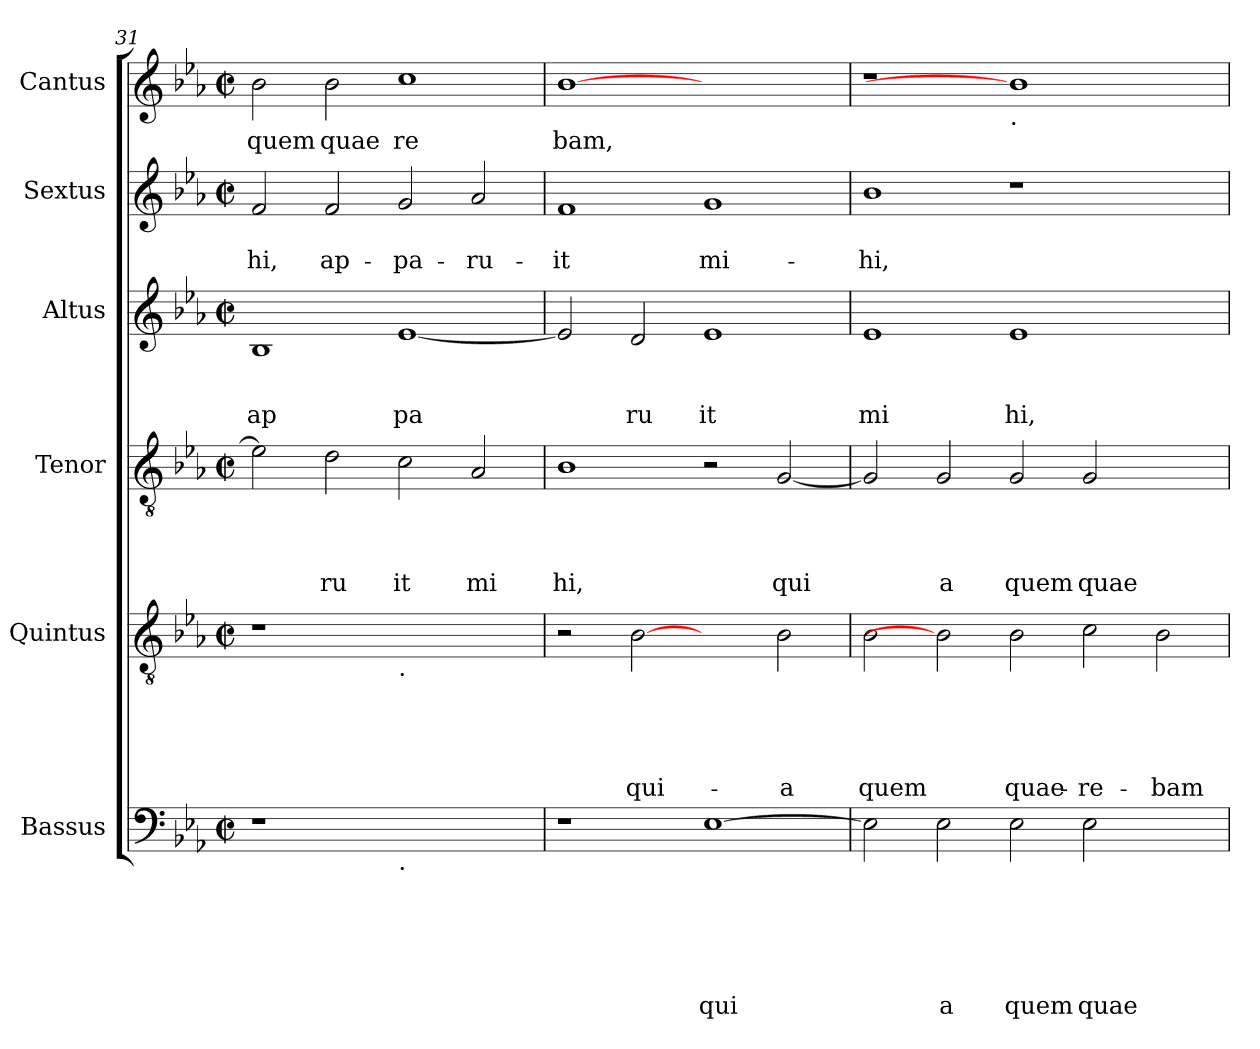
**kern	**text	**text	**text	**text	**text	**text	**kern	**text	**text	**text	**text	**text	**kern	**text	**text	**text	**text	**kern	**text	**text	**text	**kern	**text	**text	**kern	**text
*part6	*part6	*part6	*part6	*part6	*part6	*part6	*part5	*part5	*part5	*part5	*part5	*part5	*part4	*part4	*part4	*part4	*part4	*part3	*part3	*part3	*part3	*part2	*part2	*part2	*part1	*part1
*staff6	*staff6	*staff6	*staff6	*staff6	*staff6	*staff6	*staff5	*staff5	*staff5	*staff5	*staff5	*staff5	*staff4	*staff4	*staff4	*staff4	*staff4	*staff3	*staff3	*staff3	*staff3	*staff2	*staff2	*staff2	*staff1	*staff1
*I"Bassus	*	*	*	*	*	*	*I"Quintus	*	*	*	*	*	*I"Tenor	*	*	*	*	*I"Altus	*	*	*	*I"Sextus	*	*	*I"Cantus	*
*clefF4	*	*	*	*	*	*	*clefGv2	*	*	*	*	*	*clefGv2	*	*	*	*	*clefG2	*	*	*	*clefG2	*	*	*clefG2	*
*k[b-e-a-]	*	*	*	*	*	*	*k[b-e-a-]	*	*	*	*	*	*k[b-e-a-]	*	*	*	*	*k[b-e-a-]	*	*	*	*k[b-e-a-]	*	*	*k[b-e-a-]	*
*E-:	*	*	*	*	*	*	*E-:	*	*	*	*	*	*E-:	*	*	*	*	*E-:	*	*	*	*E-:	*	*	*E-:	*
*M2/2	*	*	*	*	*	*	*M2/2	*	*	*	*	*	*M2/2	*	*	*	*	*M2/2	*	*	*	*M2/2	*	*	*M2/2	*
*met(c|)	*	*	*	*	*	*	*met(c|)	*	*	*	*	*	*met(c|)	*	*	*	*	*met(c|)	*	*	*	*met(c|)	*	*	*met(c|)	*
=31	=31	=31	=31	=31	=31	=31	=31	=31	=31	=31	=31	=31	=31	=31	=31	=31	=31	=31	=31	=31	=31	=31	=31	=31	=31	=31
!	!	!	!	!	!	!	!	!	!	!	!	!	!	!	!	!	!	!	!	!	!LO:LY:b	!	!	!LO:LY:b	!	!LO:LY:b
1r	.	.	.	.	.	.	1r	.	.	.	.	.	2e-\]	.	.	.	.	1B-	.	.	ap	2f/	.	-hi,	2b-\	quem
!	!	!	!	!	!	!	!	!	!	!	!	!	!	!	!	!	!LO:LY:b	!	!	!	!	!	!	!LO:LY:b	!	!LO:LY:b
.	.	.	.	.	.	.	.	.	.	.	.	.	2d\	.	.	.	ru	.	.	.	.	2f/	.	ap-	2b-\	quae
!	!	!	!	!	!	!	!LO:TX:b:t=.	!	!	!	!	!	!	!	!	!	!	!	!	!	!	!	!	!	!	!
!LO:TX:b:t=.	!	!	!	!	!	!	!	!	!	!	!	!	!	!	!	!	!	!	!	!	!	!	!	!	!	!
!	!	!	!	!	!	!	!	!	!	!	!	!	!	!	!	!	!LO:LY:b	!	!	!	!LO:LY:b	!	!	!LO:LY:b	!	!LO:LY:b
1ryy	.	.	.	.	.	.	1ryy	.	.	.	.	.	2c\	.	.	.	it	[<1e-	.	.	pa	2g/	.	-pa-	1cc	re
!	!	!	!	!	!	!	!	!	!	!	!	!	!	!	!	!	!LO:LY:b	!	!	!	!	!	!	!LO:LY:b	!	!
.	.	.	.	.	.	.	.	.	.	.	.	.	2A-/	.	.	.	mi	.	.	.	.	2a-/	.	-ru-	.	.
=32	=32	=32	=32	=32	=32	=32	=32	=32	=32	=32	=32	=32	=32	=32	=32	=32	=32	=32	=32	=32	=32	=32	=32	=32	=32	=32
!	!	!	!	!	!	!	!	!	!	!	!	!	!	!	!	!	!LO:LY:b	!	!	!	!	!	!	!LO:LY:b	!	!LO:LY:b
1r	.	.	.	.	.	.	2r	.	.	.	.	.	1B-	.	.	.	hi,	2e-/]	.	.	.	1f	.	-it	[1b-	bam,
!	!	!	!	!	!	!	!	!	!	!	!	!LO:LY:b	!	!	!	!	!	!	!	!	!LO:LY:b	!	!	!	!	!
.	.	.	.	.	.	.	[2B-	.	.	.	.	qui-	.	.	.	.	.	2d/	.	.	ru	.	.	.	.	.
!	!	!	!	!	!	!LO:LY:b	!	!	!	!	!	!	!	!	!	!	!	!	!	!	!LO:LY:b	!	!	!LO:LY:b	!	!
[>1E-	.	.	.	.	.	qui	2ryy	.	.	.	.	.	2r	.	.	.	.	1e-	.	.	it	1g	.	mi-	1ryy	.
!	!	!	!	!	!	!	!	!	!	!	!	!LO:LY:b	!	!	!	!	!LO:LY:b	!	!	!	!	!	!	!	!	!
.	.	.	.	.	.	.	2B-\	.	.	.	.	-a	[<2G/	.	.	.	qui	.	.	.	.	.	.	.	.	.
=33	=33	=33	=33	=33	=33	=33	=33	=33	=33	=33	=33	=33	=33	=33	=33	=33	=33	=33	=33	=33	=33	=33	=33	=33	=33	=33
!	!	!	!	!	!	!	!	!	!	!	!	!LO:LY:b	!	!	!	!	!	!	!	!	!LO:LY:b	!	!	!LO:LY:b	!	!
2E-\]	.	.	.	.	.	.	2B-\	.	.	.	.	quem	2G/]	.	.	.	.	1e-	.	.	mi	1b-	.	-hi,	1r	.
!	!	!	!	!	!	!LO:LY:b	!	!	!	!	!	!	!	!	!	!	!LO:LY:b	!	!	!	!	!	!	!	!	!
2E-\	.	.	.	.	.	a	2B-]	.	.	.	.	.	2G/	.	.	.	a	.	.	.	.	.	.	.	.	.
!	!	!	!	!	!	!	!	!	!	!	!	!	!	!	!	!	!	!	!	!	!	!	!	!	!LO:TX:b:t=.	!
!	!	!	!	!	!	!LO:LY:b	!	!	!	!	!	!LO:LY:b	!	!	!	!	!LO:LY:b	!	!	!	!LO:LY:b	!	!	!	!	!
2E-\	.	.	.	.	.	quem	2B-\	.	.	.	.	quae-	2G/	.	.	.	quem	1e-	.	.	hi,	1r	.	.	1b-]	.
!	!	!	!	!	!	!LO:LY:b	!	!	!	!	!	!LO:LY:b	!	!	!	!	!LO:LY:b	!	!	!	!	!	!	!	!	!
2E-\	.	.	.	.	.	quae	2c\	.	.	.	.	-re-	2G/	.	.	.	quae	.	.	.	.	.	.	.	.	.
!	!	!	!	!	!	!	!	!	!	!	!	!LO:LY:b	!	!	!	!	!	!	!	!	!	!	!	!	!	!
2ryy	.	.	.	.	.	.	2B-\	.	.	.	.	-bam	2ryy	.	.	.	.	2ryy	.	.	.	2ryy	.	.	2ryy	.
=	=	=	=	=	=	=	=	=	=	=	=	=	=	=	=	=	=	=	=	=	=	=	=	=	=	=
*-	*-	*-	*-	*-	*-	*-	*-	*-	*-	*-	*-	*-	*-	*-	*-	*-	*-	*-	*-	*-	*-	*-	*-	*-	*-	*-
